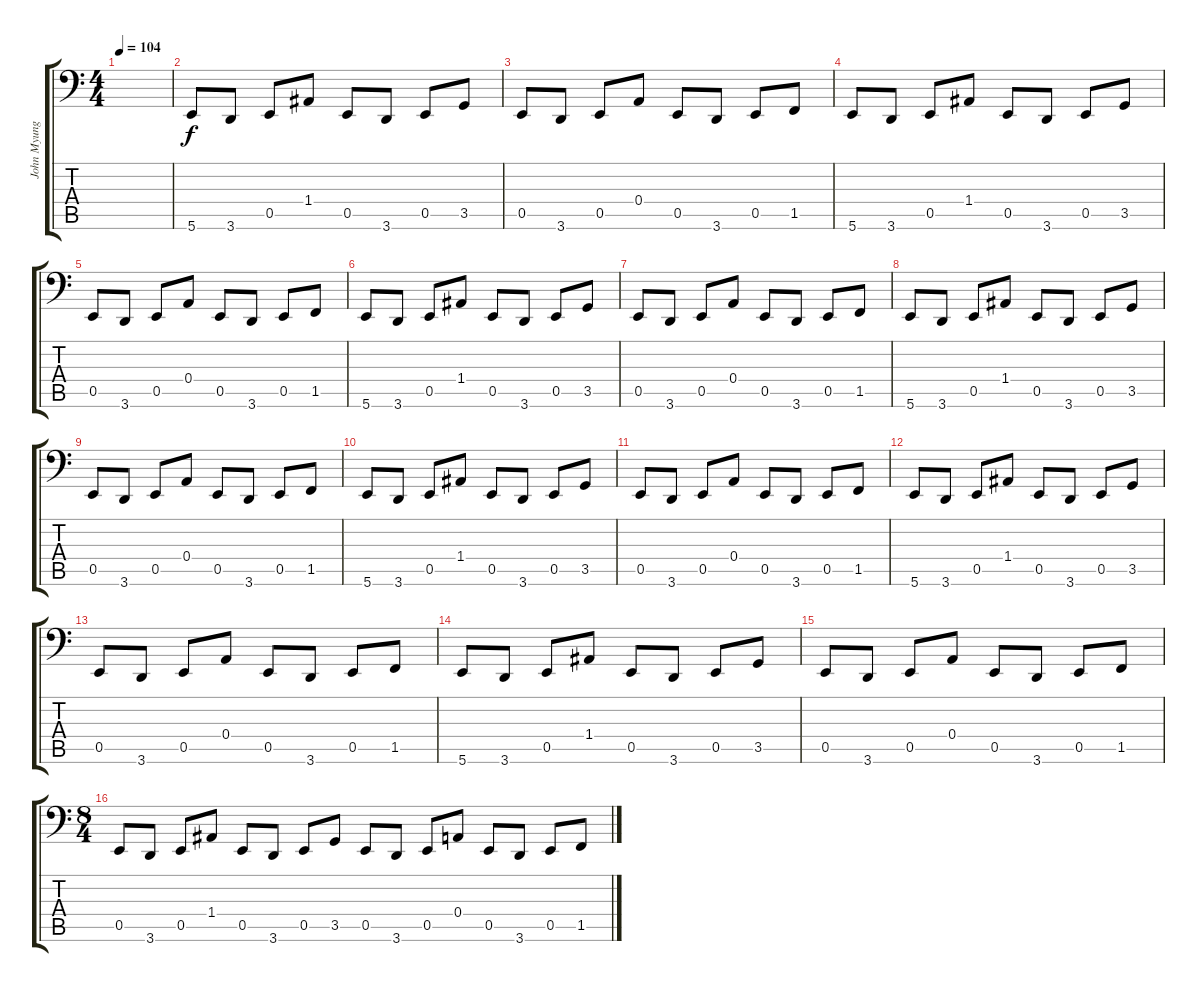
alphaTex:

\track ("John Myung" "John Myung") {instrument electricbassfinger}
\staff {score tabs}
\tuning (C3 G2 D2 A1 E1 B0) {hide}
\ts (4 4)
\tempo 104
\clef f4
\ks c
|
5.6.8 3.6.8 0.5.8 1.4.8 0.5.8 3.6.8 0.5.8 3.5.8 |
0.5.8 3.6.8 0.5.8 0.4.8 0.5.8 3.6.8 0.5.8 1.5.8 |
5.6.8 3.6.8 0.5.8 1.4.8 0.5.8 3.6.8 0.5.8 3.5.8 |
0.5.8 3.6.8 0.5.8 0.4.8 0.5.8 3.6.8 0.5.8 1.5.8 |
5.6.8 3.6.8 0.5.8 1.4.8 0.5.8 3.6.8 0.5.8 3.5.8 |
0.5.8 3.6.8 0.5.8 0.4.8 0.5.8 3.6.8 0.5.8 1.5.8 |
5.6.8 3.6.8 0.5.8 1.4.8 0.5.8 3.6.8 0.5.8 3.5.8 |
0.5.8 3.6.8 0.5.8 0.4.8 0.5.8 3.6.8 0.5.8 1.5.8 |
5.6.8 3.6.8 0.5.8 1.4.8 0.5.8 3.6.8 0.5.8 3.5.8 |
0.5.8 3.6.8 0.5.8 0.4.8 0.5.8 3.6.8 0.5.8 1.5.8 |
5.6.8 3.6.8 0.5.8 1.4.8 0.5.8 3.6.8 0.5.8 3.5.8 |
0.5.8 3.6.8 0.5.8 0.4.8 0.5.8 3.6.8 0.5.8 1.5.8 |
5.6.8 3.6.8 0.5.8 1.4.8 0.5.8 3.6.8 0.5.8 3.5.8 |
0.5.8 3.6.8 0.5.8 0.4.8 0.5.8 3.6.8 0.5.8 1.5.8 |
\ts (8 4)
0.5.8 3.6.8 0.5.8 1.4.8 0.5.8 3.6.8 0.5.8 3.5.8 0.5.8 3.6.8 0.5.8 0.4.8 0.5.8 3.6.8 0.5.8 1.5.8
